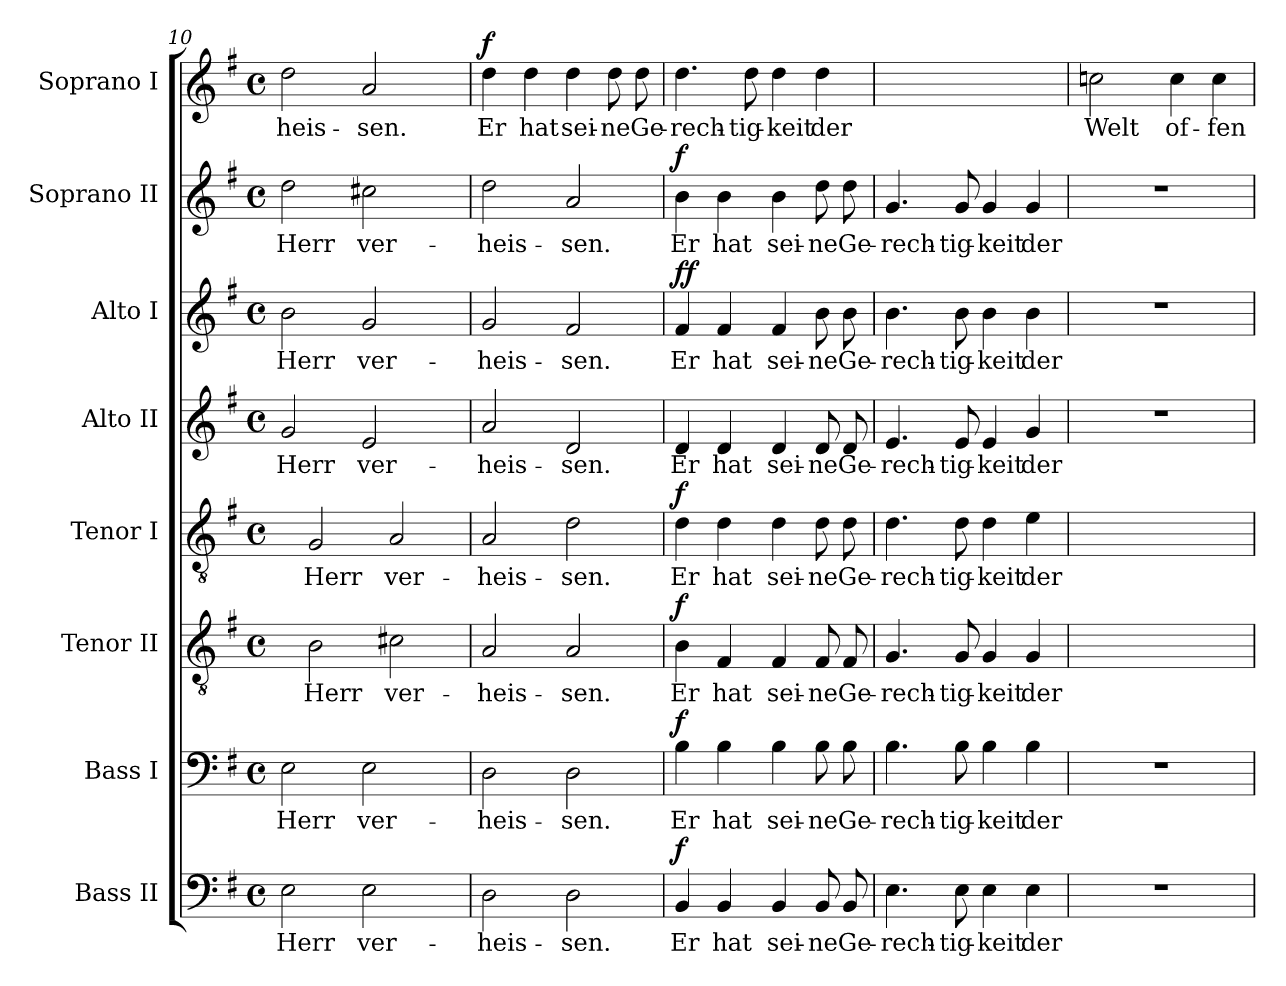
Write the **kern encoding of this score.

**kern	**text	**dynam	**kern	**text	**dynam	**kern	**text	**dynam	**kern	**text	**dynam	**kern	**text	**kern	**text	**dynam	**kern	**text	**dynam	**kern	**text	**dynam
*part8	*part8	*part8	*part7	*part7	*part7	*part6	*part6	*part6	*part5	*part5	*part5	*part4	*part4	*part3	*part3	*part3	*part2	*part2	*part2	*part1	*part1	*part1
*staff8	*staff8	*staff8	*staff7	*staff7	*staff7	*staff6	*staff6	*staff6	*staff5	*staff5	*staff5	*staff4	*staff4	*staff3	*staff3	*staff3	*staff2	*staff2	*staff2	*staff1	*staff1	*staff1
*I"Bass II	*	*	*I"Bass I	*	*	*I"Tenor II	*	*	*I"Tenor I	*	*	*I"Alto II	*	*I"Alto I	*	*	*I"Soprano II	*	*	*I"Soprano I	*	*
*clefF4	*	*	*clefF4	*	*	*clefGv2	*	*	*clefGv2	*	*	*clefG2	*	*clefG2	*	*	*clefG2	*	*	*clefG2	*	*
*k[f#]	*	*	*k[f#]	*	*	*k[f#]	*	*	*k[f#]	*	*	*k[f#]	*	*k[f#]	*	*	*k[f#]	*	*	*k[f#]	*	*
*G:	*	*	*G:	*	*	*G:	*	*	*G:	*	*	*G:	*	*G:	*	*	*G:	*	*	*G:	*	*
*M4/4	*	*	*M4/4	*	*	*M4/4	*	*	*M4/4	*	*	*M4/4	*	*M4/4	*	*	*M4/4	*	*	*M4/4	*	*
*met(c)	*	*	*met(c)	*	*	*met(c)	*	*	*met(c)	*	*	*met(c)	*	*met(c)	*	*	*met(c)	*	*	*met(c)	*	*
=10	=10	=10	=10	=10	=10	=10	=10	=10	=10	=10	=10	=10	=10	=10	=10	=10	=10	=10	=10	=10	=10	=10
!	!LO:LY:b	!	!	!LO:LY:b	!	!	!	!	!	!	!	!	!LO:LY:b	!	!LO:LY:b	!	!	!LO:LY:b	!	!	!LO:LY:b	!
2E\	Herr	.	2E\	Herr	.	8ryy	.	.	8ryy	.	.	2g/	Herr	2b\	Herr	.	2dd\	Herr	.	2dd\	-heis-	.
!	!	!	!	!	!	!	!LO:LY:b	!	!	!LO:LY:b	!	!	!	!	!	!	!	!	!	!	!	!
.	.	.	.	.	.	2B\	Herr	.	2G/	Herr	.	.	.	.	.	.	.	.	.	.	.	.
!	!LO:LY:b	!	!	!LO:LY:b	!	!	!	!	!	!	!	!	!LO:LY:b	!	!LO:LY:b	!	!	!LO:LY:b	!	!	!LO:LY:b	!
2E\	ver-	.	2E\	ver-	.	.	.	.	.	.	.	2e/	ver-	2g/	ver-	.	2cc#X\	ver-	.	2a/	-sen.	.
!	!	!	!	!	!	!	!LO:LY:b	!	!	!LO:LY:b	!	!	!	!	!	!	!	!	!	!	!	!
.	.	.	.	.	.	2c#X\	ver-	.	2A/	ver-	.	.	.	.	.	.	.	.	.	.	.	.
8ryy	.	.	8ryy	.	.	.	.	.	.	.	.	8ryy	.	8ryy	.	.	8ryy	.	.	8ryy	.	.
=11	=11	=11	=11	=11	=11	=11	=11	=11	=11	=11	=11	=11	=11	=11	=11	=11	=11	=11	=11	=11	=11	=11
!	!LO:LY:b	!	!	!LO:LY:b	!	!	!LO:LY:b	!	!	!LO:LY:b	!	!	!LO:LY:b	!	!LO:LY:b	!	!	!LO:LY:b	!	!	!LO:LY:b	!LO:DY:a
2D\	-heis-	.	2D\	-heis-	.	2A/	-heis-	.	2A/	-heis-	.	2a/	-heis-	2g/	-heis-	.	2dd\	-heis-	.	4dd\	Er	f
!	!	!	!	!	!	!	!	!	!	!	!	!	!	!	!	!	!	!	!	!	!LO:LY:b	!
.	.	.	.	.	.	.	.	.	.	.	.	.	.	.	.	.	.	.	.	4dd\	hat	.
!	!LO:LY:b	!	!	!LO:LY:b	!	!	!LO:LY:b	!	!	!LO:LY:b	!	!	!LO:LY:b	!	!LO:LY:b	!	!	!LO:LY:b	!	!	!LO:LY:b	!
2D\	-sen.	.	2D\	-sen.	.	2A/	-sen.	.	2d\	-sen.	.	2d/	-sen.	2f#/	-sen.	.	2a/	-sen.	.	4dd\	sei-	.
!	!	!	!	!	!	!	!	!	!	!	!	!	!	!	!	!	!	!	!	!	!LO:LY:b	!
.	.	.	.	.	.	.	.	.	.	.	.	.	.	.	.	.	.	.	.	8dd\	-ne	.
!	!	!	!	!	!	!	!	!	!	!	!	!	!	!	!	!	!	!	!	!	!LO:LY:b	!
.	.	.	.	.	.	.	.	.	.	.	.	.	.	.	.	.	.	.	.	8dd\	Ge-	.
=12	=12	=12	=12	=12	=12	=12	=12	=12	=12	=12	=12	=12	=12	=12	=12	=12	=12	=12	=12	=12	=12	=12
!	!LO:LY:b	!LO:DY:a	!	!LO:LY:b	!LO:DY:a	!	!LO:LY:b	!LO:DY:a	!	!LO:LY:b	!LO:DY:a	!	!LO:LY:b	!	!LO:LY:b	!LO:DY:b	!	!LO:LY:b	!	!	!LO:LY:b	!
!	!	!	!	!	!	!	!	!	!	!	!	!	!	!	!	!LO:DY:n=1:a	!	!	!LO:DY:a	!	!	!
4BB/	Er	f	4B\	Er	f	4B\	Er	f	4d\	Er	f	4d/	Er	4f#/	Er	f f	4b\	Er	f	4.dd\	-rech-	.
!	!LO:LY:b	!	!	!LO:LY:b	!	!	!LO:LY:b	!	!	!LO:LY:b	!	!	!LO:LY:b	!	!LO:LY:b	!	!	!LO:LY:b	!	!	!	!
4BB/	hat	.	4B\	hat	.	4F#/	hat	.	4d\	hat	.	4d/	hat	4f#/	hat	.	4b\	hat	.	.	.	.
!	!	!	!	!	!	!	!	!	!	!	!	!	!	!	!	!	!	!	!	!	!LO:LY:b	!
.	.	.	.	.	.	.	.	.	.	.	.	.	.	.	.	.	.	.	.	8dd\	-tig-	.
!	!LO:LY:b	!	!	!LO:LY:b	!	!	!LO:LY:b	!	!	!LO:LY:b	!	!	!LO:LY:b	!	!LO:LY:b	!	!	!LO:LY:b	!	!	!LO:LY:b	!
4BB/	sei-	.	4B\	sei-	.	4F#/	sei-	.	4d\	sei-	.	4d/	sei-	4f#/	sei-	.	4b\	sei-	.	4dd\	-keit	.
!	!LO:LY:b	!	!	!LO:LY:b	!	!	!LO:LY:b	!	!	!LO:LY:b	!	!	!LO:LY:b	!	!LO:LY:b	!	!	!LO:LY:b	!	!	!LO:LY:b	!
8BB/	-ne	.	8B\	-ne	.	8F#/	-ne	.	8d\	-ne	.	8d/	-ne	8b\	-ne	.	8dd\	-ne	.	4dd\	der	.
!	!LO:LY:b	!	!	!LO:LY:b	!	!	!LO:LY:b	!	!	!LO:LY:b	!	!	!LO:LY:b	!	!LO:LY:b	!	!	!LO:LY:b	!	!	!	!
8BB/	Ge-	.	8B\	Ge-	.	8F#/	Ge-	.	8d\	Ge-	.	8d/	Ge-	8b\	Ge-	.	8dd\	Ge-	.	.	.	.
=13	=13	=13	=13	=13	=13	=13	=13	=13	=13	=13	=13	=13	=13	=13	=13	=13	=13	=13	=13	=13	=13	=13
!	!LO:LY:b	!	!	!LO:LY:b	!	!	!LO:LY:b	!	!	!LO:LY:b	!	!	!LO:LY:b	!	!LO:LY:b	!	!	!LO:LY:b	!	!	!	!
4.E\	-rech-	.	4.B\	-rech-	.	4.G/	-rech-	.	4.d\	-rech-	.	4.e/	-rech-	4.b\	-rech-	.	4.g/	-rech-	.	8ryy	.	.
.	.	.	.	.	.	.	.	.	.	.	.	.	.	.	.	.	.	.	.	2..ryy	.	.
!	!LO:LY:b	!	!	!LO:LY:b	!	!	!LO:LY:b	!	!	!LO:LY:b	!	!	!LO:LY:b	!	!LO:LY:b	!	!	!LO:LY:b	!	!	!	!
8E\	-tig-	.	8B\	-tig-	.	8G/	-tig-	.	8d\	-tig-	.	8e/	-tig-	8b\	-tig-	.	8g/	-tig-	.	.	.	.
!	!LO:LY:b	!	!	!LO:LY:b	!	!	!LO:LY:b	!	!	!LO:LY:b	!	!	!LO:LY:b	!	!LO:LY:b	!	!	!LO:LY:b	!	!	!	!
4E\	-keit	.	4B\	-keit	.	4G/	-keit	.	4d\	-keit	.	4e/	-keit	4b\	-keit	.	4g/	-keit	.	.	.	.
!	!LO:LY:b	!	!	!LO:LY:b	!	!	!LO:LY:b	!	!	!LO:LY:b	!	!	!LO:LY:b	!	!LO:LY:b	!	!	!LO:LY:b	!	!	!	!
4E\	der	.	4B\	der	.	4G/	der	.	4e\	der	.	4g/	der	4b\	der	.	4g/	der	.	.	.	.
!!LO:LB:g=z
=14	=14	=14	=14	=14	=14	=14	=14	=14	=14	=14	=14	=14	=14	=14	=14	=14	=14	=14	=14	=14	=14	=14
!	!	!	!	!	!	!	!	!	!	!	!	!	!	!	!	!	!	!	!	!	!LO:LY:b	!
1r	.	.	1r	.	.	8ryy	.	.	8ryy	.	.	1r	.	1r	.	.	1r	.	.	2ccn\	Welt	.
.	.	.	.	.	.	2..ryy	.	.	2..ryy	.	.	.	.	.	.	.	.	.	.	.	.	.
!	!	!	!	!	!	!	!	!	!	!	!	!	!	!	!	!	!	!	!	!	!LO:LY:b	!
.	.	.	.	.	.	.	.	.	.	.	.	.	.	.	.	.	.	.	.	4cc\	of-	.
!	!	!	!	!	!	!	!	!	!	!	!	!	!	!	!	!	!	!	!	!	!LO:LY:b	!
.	.	.	.	.	.	.	.	.	.	.	.	.	.	.	.	.	.	.	.	4cc\	-fen-	.
=	=	=	=	=	=	=	=	=	=	=	=	=	=	=	=	=	=	=	=	=	=	=
*-	*-	*-	*-	*-	*-	*-	*-	*-	*-	*-	*-	*-	*-	*-	*-	*-	*-	*-	*-	*-	*-	*-
